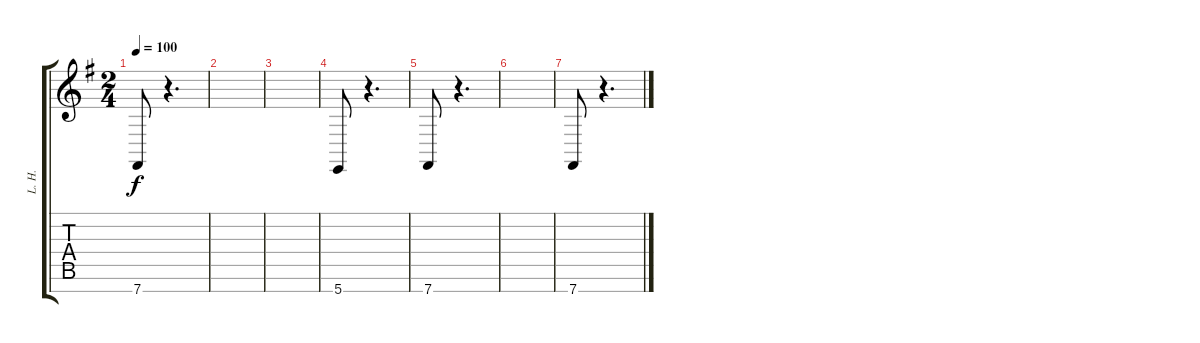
\track ("L. H." "L. H.") {instrument brightacousticpiano}
\staff {score tabs}
\tuning (E4 B3 G3 D3 A2 E0 B1) {hide}
\ts (2 4)
\tempo 100
\clef g2
\ks g
7.7.8{dy f} r.4{d} |
|
|
5.7.8 r.4{d} |
7.7.8 r.4{d} |
|
7.7.8 r.4{d}
